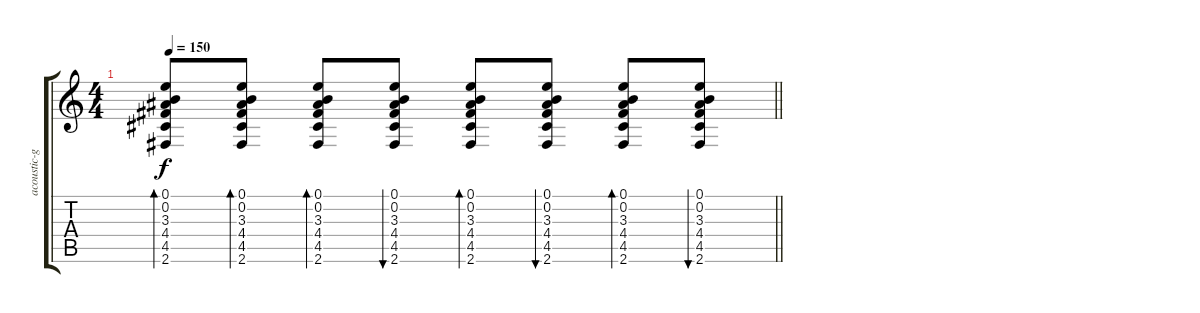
\track ("acoustic-guitar" "acoustic-g") {instrument acousticguitarsteel}
\staff {score tabs}
\tuning (E4 B3 G3 D3 A2 E2) {hide}
\ts (4 4)
\tempo 150
\clef g2
\barLineRight lightlight
\ks c
(0.1 0.2 3.3 4.4 4.5 2.6).8{bd 60 dy f} (0.1 0.2 3.3 4.4 4.5 2.6).8{bd 60} (0.1 0.2 3.3 4.4 4.5 2.6).8{bd 60} (0.1 0.2 3.3 4.4 4.5 2.6).8{bu 60} (0.1 0.2 3.3 4.4 4.5 2.6).8{bd 60} (0.1 0.2 3.3 4.4 4.5 2.6).8{bu 60} (0.1 0.2 3.3 4.4 4.5 2.6).8{bd 60} (0.1 0.2 3.3 4.4 4.5 2.6).8{bu 60}
